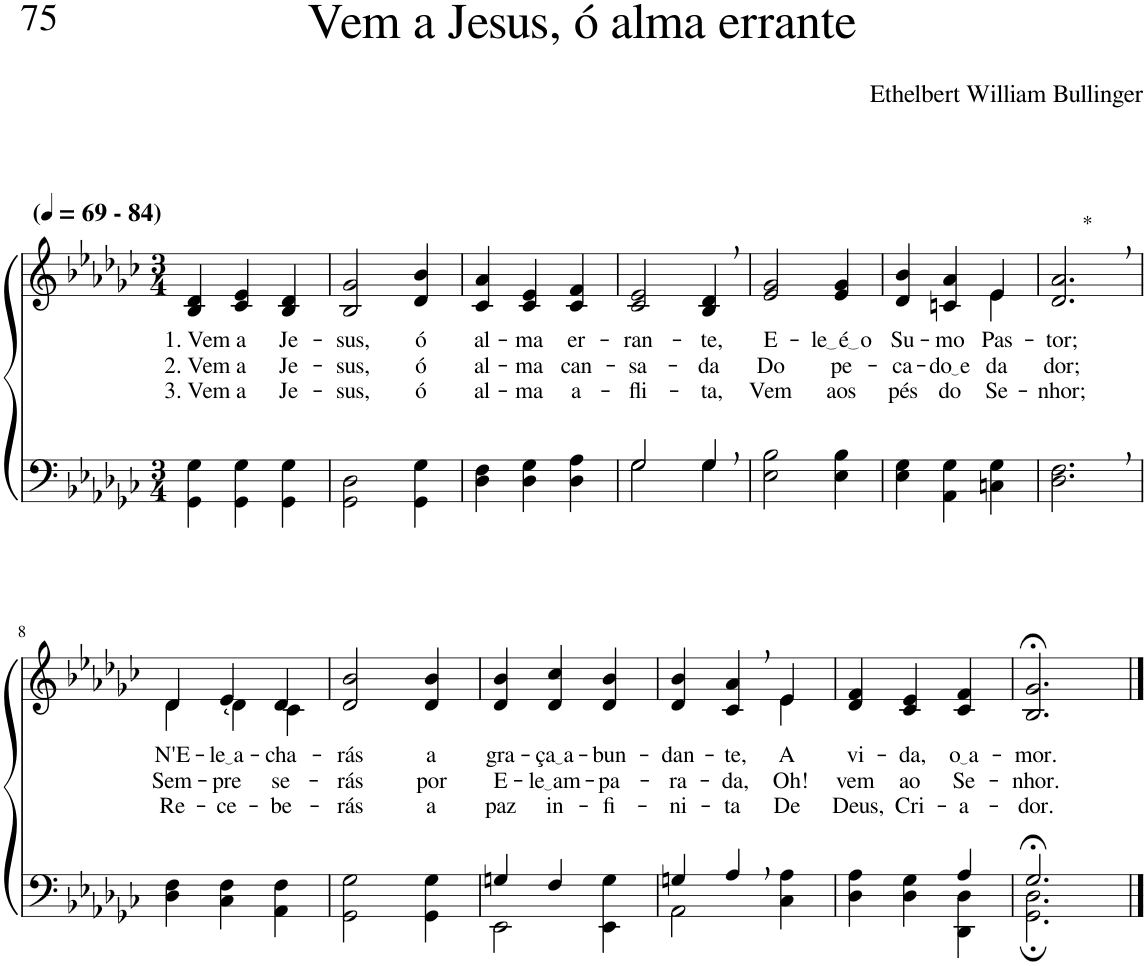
**kern	**kern	**text	**text	**text
*part2	*part1	*part1	*part1	*part1
*staff2	*staff1	*staff1	*staff1	*staff1
*I"Parte III e IV	*I"Parte I e II	*	*	*
*clefF4	*clefG2	*	*	*
*Trd-1c-2	*Trd-1c-2	*	*	*
*k[b-e-a-d-g-c-]	*k[b-e-a-d-g-c-]	*	*	*
*M3/4	*M3/4	*	*	*
*MM69	*MM69	*	*	*
=1	=1	=1	=1	=1
!	!LO:TX:a:B:t=(	!	!	!
!	!LO:TX:a:B:t=- 84)	!	!	!
!	!	!LO:LY:b	!LO:LY:b	!LO:LY:b
4GG-\ 4G-\	4B-/ 4d-/	1. Vem	2. Vem	3. Vem
!	!	!LO:LY:b	!LO:LY:b	!LO:LY:b
4GG-\ 4G-\	4c-/ 4e-/	a	a	a
!	!	!LO:LY:b	!LO:LY:b	!LO:LY:b
4GG-\ 4G-\	4B-/ 4d-/	Je-	Je-	Je-
=2	=2	=2	=2	=2
!	!	!LO:LY:b	!LO:LY:b	!LO:LY:b
2GG-\ 2D-\	2B-/ 2g-/	-sus,	-sus,	-sus,
!	!	!LO:LY:b	!LO:LY:b	!LO:LY:b
4GG-\ 4G-\	4d-/ 4b-/	ó	ó	ó
=3	=3	=3	=3	=3
!	!	!LO:LY:b	!LO:LY:b	!LO:LY:b
4D-\ 4F\	4c-/ 4a-/	al-	al-	al-
!	!	!LO:LY:b	!LO:LY:b	!LO:LY:b
4D-\ 4G-\	4c-/ 4e-/	-ma	-ma	-ma
!	!	!LO:LY:b	!LO:LY:b	!LO:LY:b
4D-\ 4A-\	4c-/ 4f/	er-	can-	a-
=4	=4	=4	=4	=4
*^	*	*	*	*
!	!	!	!LO:LY:b	!LO:LY:b	!LO:LY:b
2G-/	2G-\	2c-/ 2e-/	-ran-	-sa-	-fli-
!	!	!	!LO:LY:b	!LO:LY:b	!LO:LY:b
4G-,/	4G-\	4B-/, 4d-/,	-te,	-da	-ta,
=5	=5	=5	=5	=5	=5
!	!	!	!LO:LY:b	!LO:LY:b	!LO:LY:b
*v	*v	*	*	*	*
2E-\ 2B-\	2e-/ 2g-/	E-	Do	Vem
!	!	!LO:LY:b	!LO:LY:b	!LO:LY:b
4E-\ 4B-\	4e-/ 4g-/	le é o	pe-	aos
=6	=6	=6	=6	=6
!	!	!LO:LY:b	!LO:LY:b	!LO:LY:b
*	*^	*	*	*
4E-\ 4G-\	4d-/ 4b-/	2ryy	Su-	-ca-	pés
!	!	!	!LO:LY:b	!LO:LY:b	!LO:LY:b
4AA-\ 4G-\	4cn/ 4a-/	.	-mo	do e	do
!	!	!	!LO:LY:b	!LO:LY:b	!LO:LY:b
4Cn\ 4G-\	4e-/	4e-\	Pas-	da	Se-
=7	=7	=7	=7	=7	=7
!	!LO:TX:a:t=*	!	!	!	!
!	!	!	!LO:LY:b	!LO:LY:b	!LO:LY:b
*	*v	*v	*	*	*
2.D-\, 2.F\,	2.d-/, 2.a-/,	-tor;	dor;	-nhor;
!!LO:LB:g=z
=8	=8	=8	=8	=8
*	*^	*	*	*
!	!	!	!LO:LY:b	!LO:LY:b	!LO:LY:b
4D-\ 4F\	4d-/	4d-\	N'E-	Sem-	-Re-
!	!	!	!LO:LY:b	!LO:LY:b	!LO:LY:b
4C-\ 4F\	4e-/	4d-\	le a	-pre	-ce-
!	!	!	!LO:LY:b	!LO:LY:b	!LO:LY:b
4AA-\ 4F\	4d-/	4c-\	-cha-	se-	-be-
=9	=9	=9	=9	=9	=9
!	!	!	!LO:LY:b	!LO:LY:b	!LO:LY:b
*	*v	*v	*	*	*
2GG-\ 2G-\	2d-/ 2b-/	-rás	-rás	-rás
!	!	!LO:LY:b	!LO:LY:b	!LO:LY:b
4GG-\ 4G-\	4d-/ 4b-/	a	por	a
=10	=10	=10	=10	=10
*^	*	*	*	*
!	!	!	!LO:LY:b	!LO:LY:b	!LO:LY:b
4Gn/	2EE-\	4d-/ 4b-/	gra-	E-	paz
!	!	!	!LO:LY:b	!LO:LY:b	!LO:LY:b
4F/	.	4d-/ 4cc-/	ça a	le am	in-
!	!	!	!LO:LY:b	!LO:LY:b	!LO:LY:b
4ryy	4EE-\ 4G\	4d-/ 4b-/	-bun-	-pa-	-fi-
=11	=11	=11	=11	=11	=11
!	!	!	!LO:LY:b	!LO:LY:b	!LO:LY:b
*	*	*^	*	*	*
4Gn/	2AA-\	4d-/ 4b-/	2ryy	-dan-	-ra-	-ni-
!	!	!	!	!LO:LY:b	!LO:LY:b	!LO:LY:b
4A-,/	.	4c-/, 4a-/,	.	-te,	-da,	-ta
!	!	!	!	!LO:LY:b	!LO:LY:b	!LO:LY:b
4ryy	4C-\ 4A-\	4e-/	4e-\	A	-Oh!	De
=12	=12	=12	=12	=12	=12	=12
!	!	!	!	!LO:LY:b	!LO:LY:b	!LO:LY:b
*	*	*v	*v	*	*	*
2ryy	4D-\ 4A-\	4d-/ 4f/	vi-	vem	Deus,
!	!	!	!LO:LY:b	!LO:LY:b	!LO:LY:b
.	4D-\ 4G-\	4c-/ 4e-/	-da,	ao	Cri-
!	!	!	!LO:LY:b	!LO:LY:b	!LO:LY:b
4A-/	4DD-\ 4D-\	4c-/ 4f/	o a	Se-	-a-
=13	=13	=13	=13	=13	=13
!	!	!	!LO:LY:b	!LO:LY:b	!LO:LY:b
2.G-;</	2.GG-\; 2.D-\;	2.B-/;< 2.g-/;<	-mor.	-nhor.	-dor.
*v	*v	*	*	*	*
==	==	==	==	==
*-	*-	*-	*-	*-
